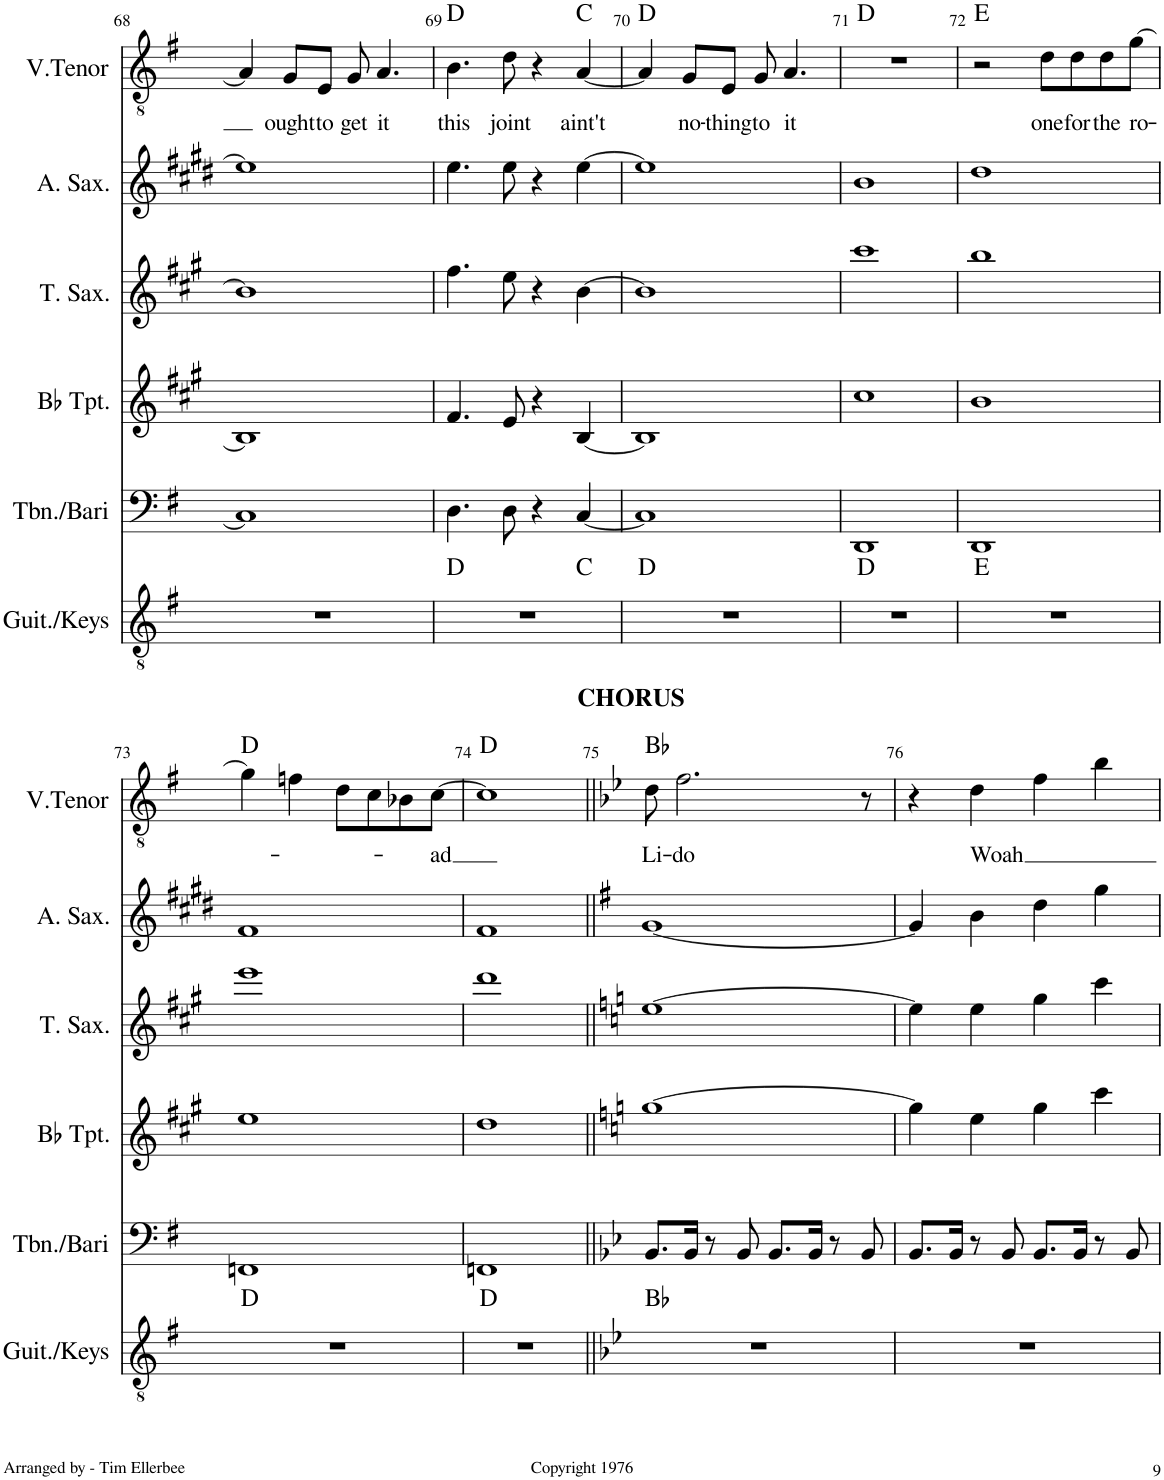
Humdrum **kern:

**kern	**harte	**kern	**kern	**kern	**kern	**kern	**text	**harte
*part6	*part6	*part5	*part4	*part3	*part2	*part1	*part1	*part1
*staff6	*	*staff5	*staff4	*staff3	*staff2	*staff1	*staff1	*
*I"Guit./Keys	*	*I"T-bone/Bari	*I"Bb Trumpet	*I"Tenor Saxophone	*I"Alto Saxophone	*I"V. Tenor	*	*
*I'Guit./Keys	*	*I'Tbn./Bari	*I'Bb Tpt.	*I'T. Sax.	*I'A. Sax.	*I'V.Tenor	*	*
!!LO:PB:g=z
*clefGv2	*	*clefF4	*clefG2	*clefG2	*clefG2	*clefGv2	*	*
*	*	*	*Trd1c2	*Trd8c14	*Trd5c9	*	*	*
*k[f#]	*	*k[f#]	*k[f#c#g#]	*k[f#c#g#]	*k[f#c#g#d#]	*k[f#]	*	*
*M4/4	*	*M4/4	*M4/4	*M4/4	*M4/4	*M4/4	*	*
=68	=68	=68	=68	=68	=68	=68	=68	=68
1r	.	1C]	1B]	1b]	1ee]	4A/]	.	.
!	!	!	!	!	!	!	!LO:LY:b	!
.	.	.	.	.	.	8G/L	ought	.
!	!	!	!	!	!	!	!LO:LY:b	!
.	.	.	.	.	.	8E/J	to	.
!	!	!	!	!	!	!	!LO:LY:b	!
.	.	.	.	.	.	8G/	get	.
!	!	!	!	!	!	!	!LO:LY:b	!
.	.	.	.	.	.	4.A/	it	.
=69	=69	=69	=69	=69	=69	=69	=69	=69
!	!	!	!	!	!	!	!LO:LY:b	!
*^	*	*	*	*	*	*	*	*
1r	2.ryy	D:maj	4.D\	4.f#/	4.ff#\	4.ee\	4.B\	this	D:maj
!	!	!	!	!	!	!	!	!LO:LY:b	!
.	.	.	8D\	8e/	8ee\	8ee\	8d\	joint	.
.	.	.	4r	4r	4r	4r	4r	.	.
!	!	!	!	!	!	!	!	!LO:LY:b	!
.	4ryy	C:maj	[4C/	[4B/	[4b\	[4ee\	[4A/	aint't	C:maj
*v	*v	*	*	*	*	*	*	*	*
=70	=70	=70	=70	=70	=70	=70	=70	=70
1r	D:maj	1C]	1B]	1b]	1ee]	4A/]	.	D:maj
!	!	!	!	!	!	!	!LO:LY:b	!
.	.	.	.	.	.	8G/L	no-	.
!	!	!	!	!	!	!	!LO:LY:b	!
.	.	.	.	.	.	8E/J	-thing	.
!	!	!	!	!	!	!	!LO:LY:b	!
.	.	.	.	.	.	8G/	to	.
!	!	!	!	!	!	!	!LO:LY:b	!
.	.	.	.	.	.	4.A/	it	.
=71	=71	=71	=71	=71	=71	=71	=71	=71
1r	D:maj	1DD	1cc#	1ccc#	1b	1r	.	D:maj
=72	=72	=72	=72	=72	=72	=72	=72	=72
1r	E:maj	1DD	1b	1bb	1dd#	2r	.	E:maj
!	!	!	!	!	!	!	!LO:LY:b	!
.	.	.	.	.	.	8d\L	one	.
!	!	!	!	!	!	!	!LO:LY:b	!
.	.	.	.	.	.	8d\	for	.
!	!	!	!	!	!	!	!LO:LY:b	!
.	.	.	.	.	.	8d\	the	.
!	!	!	!	!	!	!	!LO:LY:b	!
.	.	.	.	.	.	[8g\J	ro-	.
!!LO:LB:g=z
=73	=73	=73	=73	=73	=73	=73	=73	=73
1r	D:maj	1FFn	1ee	1eee	1f#	4g\]	.	D:maj
.	.	.	.	.	.	4fn\	.	.
.	.	.	.	.	.	8d\L	.	.
.	.	.	.	.	.	8c\	.	.
.	.	.	.	.	.	8B-X\	.	.
!	!	!	!	!	!	!	!LO:LY:b	!
.	.	.	.	.	.	[8c\J	-ad	.
=74	=74	=74	=74	=74	=74	=74	=74	=74
1r	D:maj	1FFn	1dd	1ddd	1f#	1c]	.	D:maj
=75||	=75||	=75||	=75||	=75||	=75||	=75||	=75||	=75||
*k[b-e-]	*	*k[b-e-]	*k[]	*k[]	*k[f#]	*k[b-e-]	*	*
!	!	!	!	!	!	!LO:TX:a:B:t=CHORUS	!	!
!	!	!	!	!	!	!	!LO:LY:b	!
1r	Bb:maj	8.BB-/L	[1gg	[1ee	[1g	8d\	Li-	Bb:maj
!	!	!	!	!	!	!	!LO:LY:b	!
.	.	.	.	.	.	2.f\	-do	.
.	.	16BB-/Jk	.	.	.	.	.	.
.	.	8r	.	.	.	.	.	.
.	.	8BB-/	.	.	.	.	.	.
.	.	8.BB-/L	.	.	.	.	.	.
.	.	16BB-/Jk	.	.	.	.	.	.
.	.	8r	.	.	.	.	.	.
.	.	8BB-/	.	.	.	8r	.	.
=76	=76	=76	=76	=76	=76	=76	=76	=76
1r	.	8.BB-/L	4gg\]	4ee\]	4g/]	4r	.	.
.	.	16BB-/Jk	.	.	.	.	.	.
!	!	!	!	!	!	!	!LO:LY:b	!
.	.	8r	4ee\	4ee\	4b\	4d\	Woah	.
.	.	8BB-/	.	.	.	.	.	.
.	.	8.BB-/L	4gg\	4gg\	4dd\	4f\	.	.
.	.	16BB-/Jk	.	.	.	.	.	.
.	.	8r	4ccc\	4ccc\	4gg\	4b-\	.	.
.	.	8BB-/	.	.	.	.	.	.
=	=	=	=	=	=	=	=	=
*-	*-	*-	*-	*-	*-	*-	*-	*-
